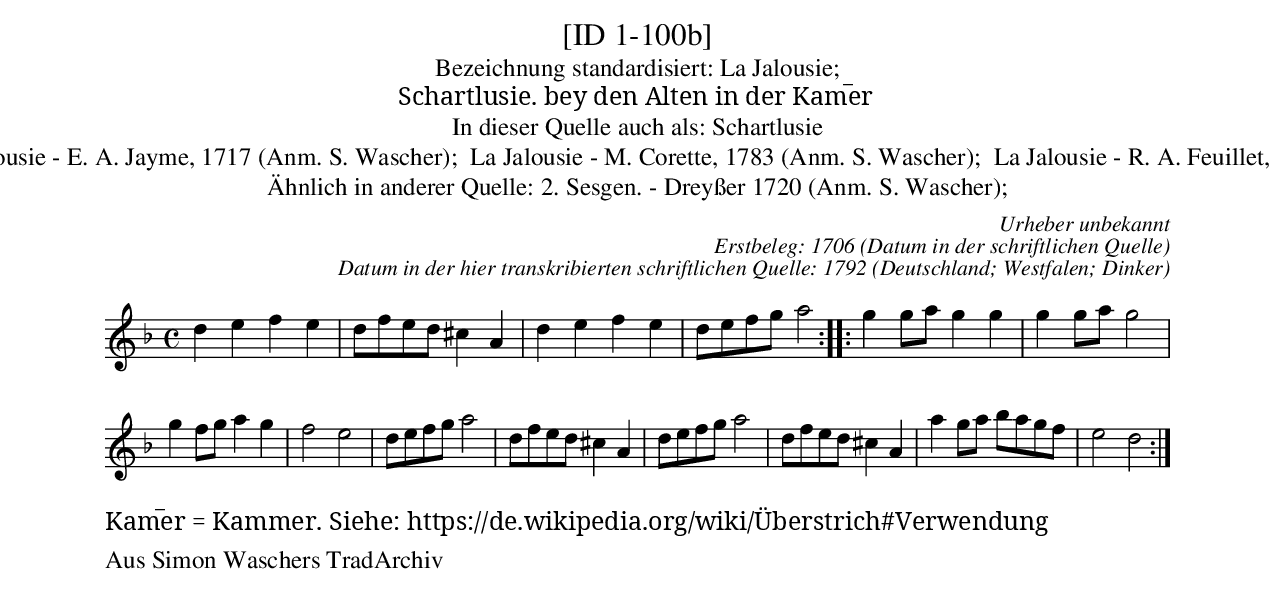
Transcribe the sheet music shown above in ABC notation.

X:1
T:[ID 1-100b]
T:Bezeichnung standardisiert: La Jalousie;
T:Schartlusie. bey den Alten in der Kam̅er
T:In dieser Quelle auch als: Schartlusie
T:In anderer Quelle: Pannkauken-Tanz - Hs. aus Arendsee (Anm. S. Wascher);  La Jalousie - E. A. Jayme, 1717 (Anm. S. Wascher);  La Jalousie - M. Corette, 1783 (Anm. S. Wascher);  La Jalousie - R. A. Feuillet, 1706 (Anm. S. Wascher);  Contre Danze 128 - J. de Gruytters 1746 (Anm. Th. Behr)
T:\"Ahnlich in anderer Quelle: 2. Sesgen. - Drey\sser 1720 (Anm. S. Wascher);
C:Urheber unbekannt
C:Erstbeleg: 1706 (Datum in der schriftlichen Quelle)
C:Datum in der hier transkribierten schriftlichen Quelle: 1792
O:Deutschland; Westfalen; Dinker
M:C
L:1/8
K:Dm
d2e2f2e2 | dfed^c2A2 | d2e2f2e2 | defga4 ::
g2gag2g2 | g2gag4 | !
g2fga2g2 | f4e4 | defga4 | dfed^c2A2 | defga4 | dfed^c2A2 | a2ga bagf | e4d4 :|
